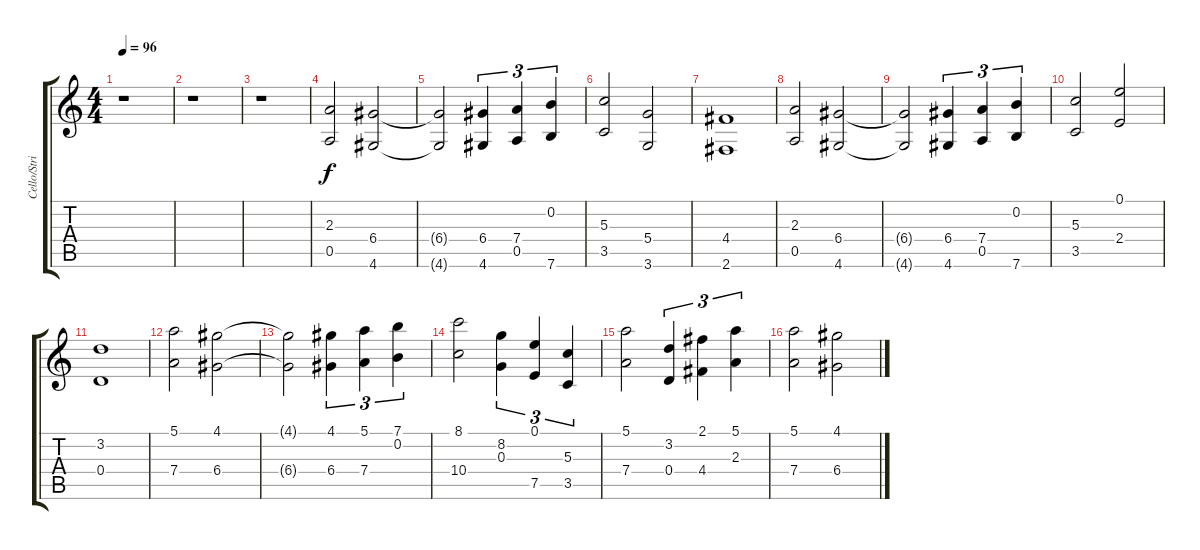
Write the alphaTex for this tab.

\track ("Cello/Strings" "Cello/Stri") {instrument stringensemble1}
\staff {score tabs}
\tuning (E5 B4 G4 D4 A3 E3) {hide}
\ts (4 4)
\tempo 96
\clef g2
\ks c
r.1{dy f} |
r.1 |
r.1 |
(2.3 0.5).2 (6.4 4.6).2 |
(6.4{t} 4.6{t}).2 (6.4 4.6).4{tu (3 2)} (7.4 0.5).4{tu (3 2)} (0.2 7.6).4{tu (3 2)} |
(5.3 3.5).2 (5.4 3.6).2 |
(4.4 2.6).1 |
(2.3 0.5).2 (6.4 4.6).2 |
(6.4{t} 4.6{t}).2 (6.4 4.6).4{tu (3 2)} (7.4 0.5).4{tu (3 2)} (0.2 7.6).4{tu (3 2)} |
(5.3 3.5).2 (0.1 2.4).2 |
(3.2 0.4).1 |
(5.1 7.4).2 (4.1 6.4).2 |
(4.1{t} 6.4{t}).2 (4.1 6.4).4{tu (3 2)} (5.1 7.4).4{tu (3 2)} (7.1 0.2).4{tu (3 2)} |
(8.1 10.4).2 (8.2 0.3).4{tu (3 2)} (0.1 7.5).4{tu (3 2)} (5.3 3.5).4{tu (3 2)} |
(5.1 7.4).2 (3.2 0.4).4{tu (3 2)} (2.1 4.4).4{tu (3 2)} (5.1 2.3).4{tu (3 2)} |
(5.1 7.4).2 (4.1 6.4).2
